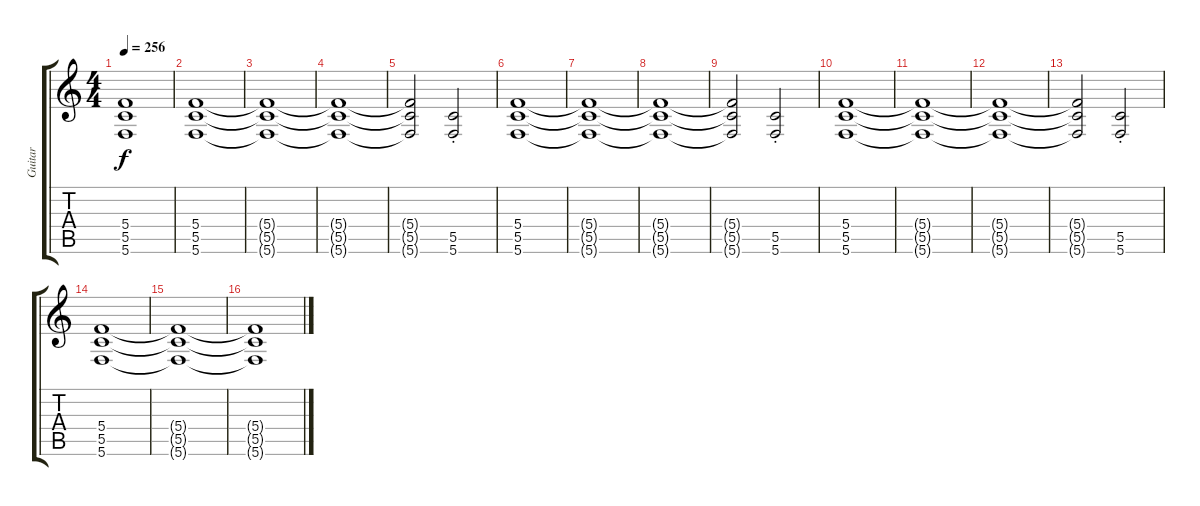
\track ("Guitar" "Guitar") {instrument distortionguitar}
\staff {score tabs}
\tuning (D4 A3 F3 C3 G2 C2) {hide}
\ts (4 4)
\tempo 256
\clef g2
\ks c
(5.4 5.5 5.6).1{dy f} |
(5.4 5.5 5.6).1 |
(5.4{t} 5.5{t} 5.6{t}).1 |
(5.4{t} 5.5{t} 5.6{t}).1 |
(5.4{t} 5.5{t} 5.6{t}).2 (5.5{st} 5.6{st}).2 |
(5.4 5.5 5.6).1 |
(5.4{t} 5.5{t} 5.6{t}).1 |
(5.4{t} 5.5{t} 5.6{t}).1 |
(5.4{t} 5.5{t} 5.6{t}).2 (5.5{st} 5.6{st}).2 |
(5.4 5.5 5.6).1 |
(5.4{t} 5.5{t} 5.6{t}).1 |
(5.4{t} 5.5{t} 5.6{t}).1 |
(5.4{t} 5.5{t} 5.6{t}).2 (5.5{st} 5.6{st}).2 |
(5.4 5.5 5.6).1 |
(5.4{t} 5.5{t} 5.6{t}).1 |
(5.4{t} 5.5{t} 5.6{t}).1
